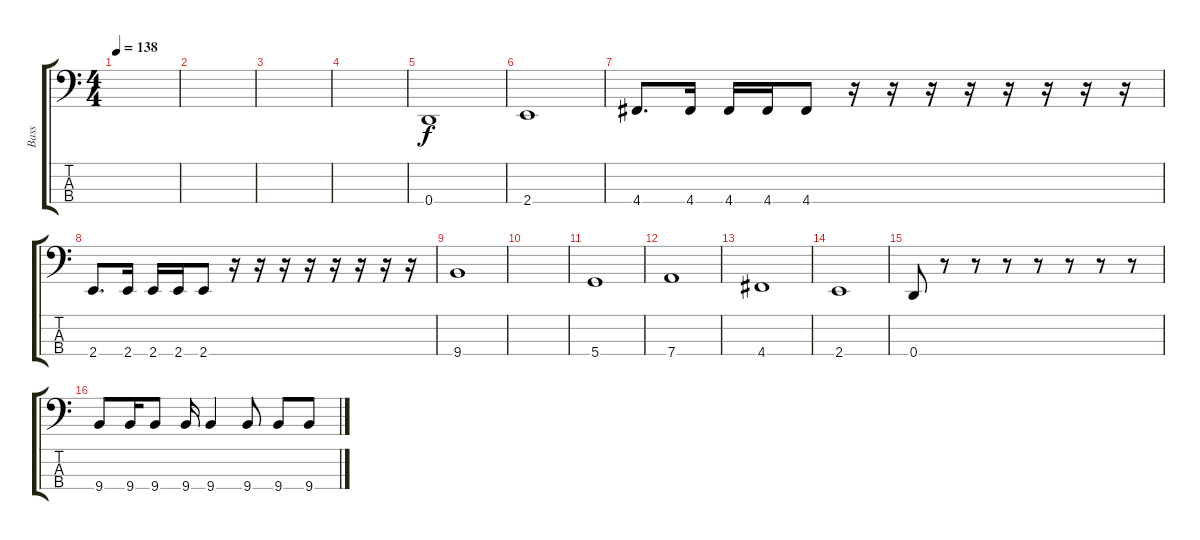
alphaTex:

\track ("Bass" "Bass") {instrument electricbasspick}
\staff {score tabs}
\tuning (G2 D2 A1 D1) {hide}
\ts (4 4)
\tempo 138
\clef f4
\ks c
|
|
|
|
0.4.1 |
2.4.1 |
4.4.8{d} 4.4.16 4.4.16 4.4.16 4.4.8 r.16 r.16 r.16 r.16 r.16 r.16 r.16 r.16 |
2.4.8{d} 2.4.16 2.4.16 2.4.16 2.4.8 r.16 r.16 r.16 r.16 r.16 r.16 r.16 r.16 |
9.4.1 |
|
5.4.1 |
7.4.1 |
4.4.1 |
2.4.1 |
0.4.8 r.8 r.8 r.8 r.8 r.8 r.8 r.8 |
9.4.8 9.4.16 9.4.8 9.4.16 9.4.4 9.4.8 9.4.8 9.4.8
